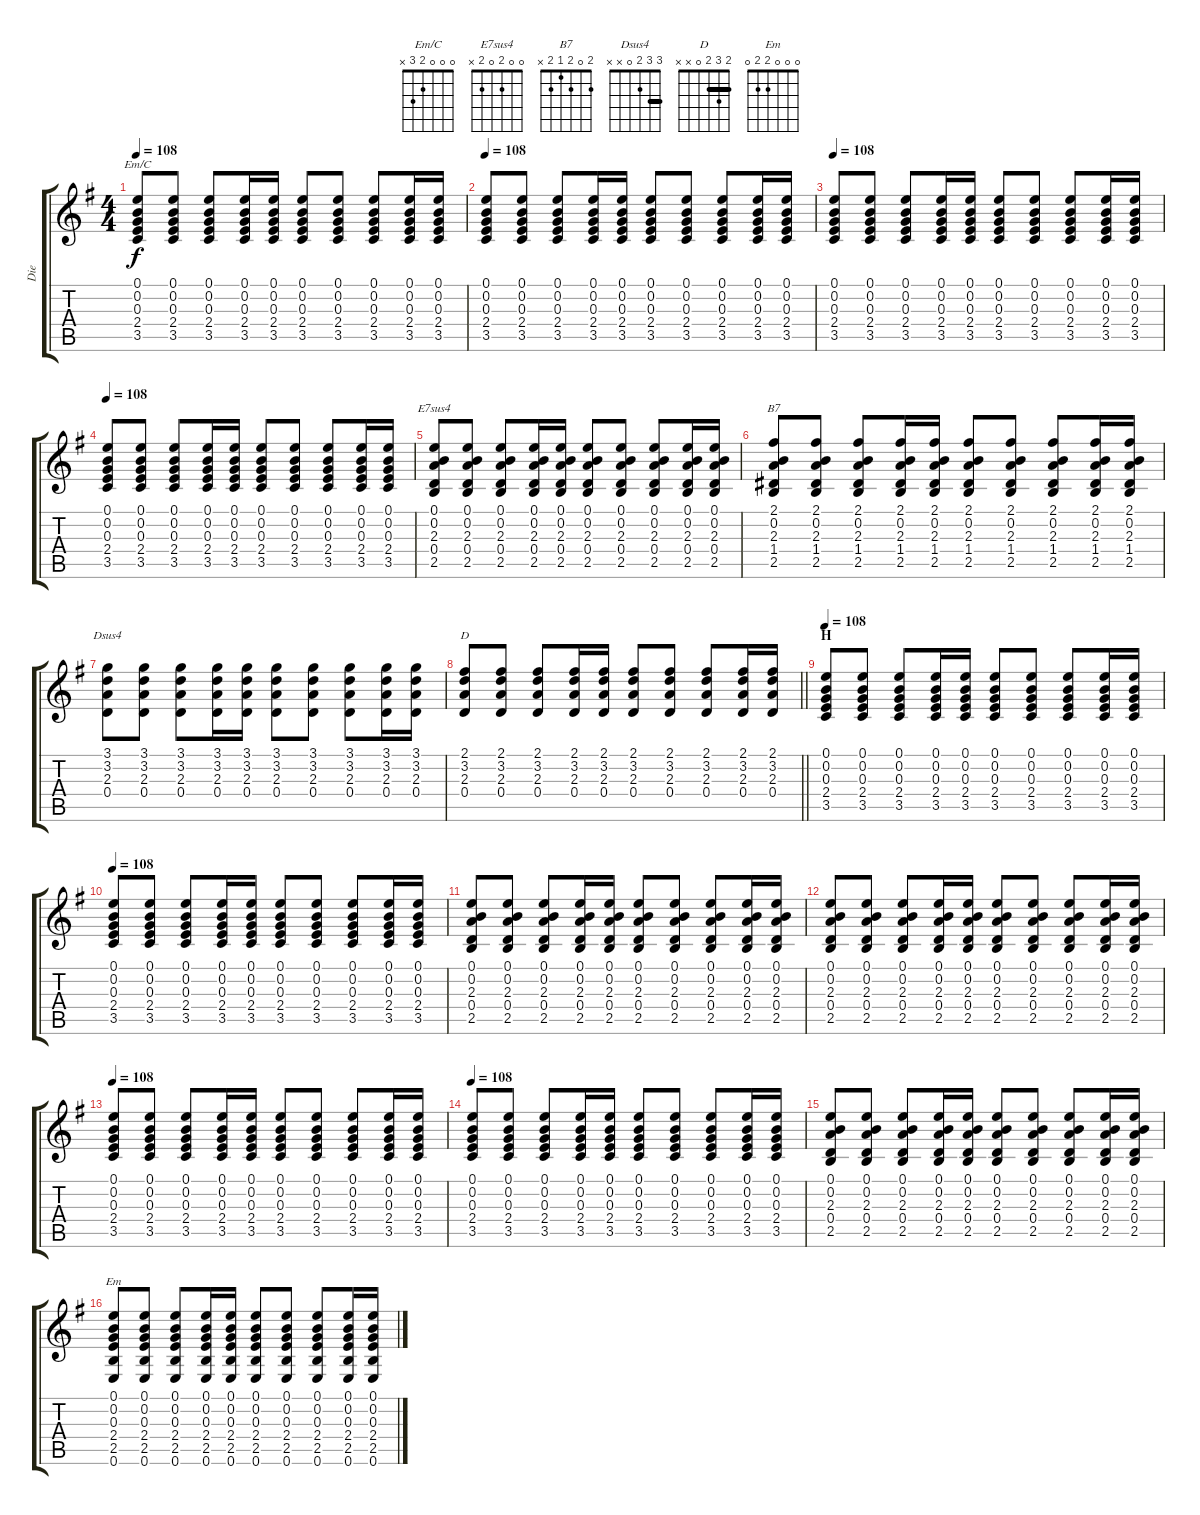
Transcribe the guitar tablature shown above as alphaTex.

\track ("Die" "Die") {instrument acousticguitarsteel}
\staff {score tabs}
\tuning (E4 B3 G3 D3 A2 E2) {hide}
\chord ("Em/C" 0 0 0 2 3 x)
\chord ("E7sus4" 0 0 2 0 2 x)
\chord ("B7" 2 0 2 1 2 x)
\chord ("Dsus4" 3 3 2 0 x x) {barre 3}
\chord ("D" 2 3 2 0 x x) {barre 2}
\chord ("Em" 0 0 0 2 2 0)
\ts (4 4)
\tempo 108
\clef g2
\ks eminor
(0.1 0.2 0.3 2.4 3.5).8{ch "Em/C" dy f} (0.1 0.2 0.3 2.4 3.5).8 (0.1 0.2 0.3 2.4 3.5).8 (0.1 0.2 0.3 2.4 3.5).16 (0.1 0.2 0.3 2.4 3.5).16 (0.1 0.2 0.3 2.4 3.5).8 (0.1 0.2 0.3 2.4 3.5).8 (0.1 0.2 0.3 2.4 3.5).8 (0.1 0.2 0.3 2.4 3.5).16 (0.1 0.2 0.3 2.4 3.5).16 |
\tempo 108
(0.1 0.2 0.3 2.4 3.5).8 (0.1 0.2 0.3 2.4 3.5).8 (0.1 0.2 0.3 2.4 3.5).8 (0.1 0.2 0.3 2.4 3.5).16 (0.1 0.2 0.3 2.4 3.5).16 (0.1 0.2 0.3 2.4 3.5).8 (0.1 0.2 0.3 2.4 3.5).8 (0.1 0.2 0.3 2.4 3.5).8 (0.1 0.2 0.3 2.4 3.5).16 (0.1 0.2 0.3 2.4 3.5).16 |
\tempo 108
(0.1 0.2 0.3 2.4 3.5).8 (0.1 0.2 0.3 2.4 3.5).8 (0.1 0.2 0.3 2.4 3.5).8 (0.1 0.2 0.3 2.4 3.5).16 (0.1 0.2 0.3 2.4 3.5).16 (0.1 0.2 0.3 2.4 3.5).8 (0.1 0.2 0.3 2.4 3.5).8 (0.1 0.2 0.3 2.4 3.5).8 (0.1 0.2 0.3 2.4 3.5).16 (0.1 0.2 0.3 2.4 3.5).16 |
\tempo 108
(0.1 0.2 0.3 2.4 3.5).8 (0.1 0.2 0.3 2.4 3.5).8 (0.1 0.2 0.3 2.4 3.5).8 (0.1 0.2 0.3 2.4 3.5).16 (0.1 0.2 0.3 2.4 3.5).16 (0.1 0.2 0.3 2.4 3.5).8 (0.1 0.2 0.3 2.4 3.5).8 (0.1 0.2 0.3 2.4 3.5).8 (0.1 0.2 0.3 2.4 3.5).16 (0.1 0.2 0.3 2.4 3.5).16 |
(0.1 0.2 2.3 0.4 2.5).8{ch "E7sus4"} (0.1 0.2 2.3 0.4 2.5).8 (0.1 0.2 2.3 0.4 2.5).8 (0.1 0.2 2.3 0.4 2.5).16 (0.1 0.2 2.3 0.4 2.5).16 (0.1 0.2 2.3 0.4 2.5).8 (0.1 0.2 2.3 0.4 2.5).8 (0.1 0.2 2.3 0.4 2.5).8 (0.1 0.2 2.3 0.4 2.5).16 (0.1 0.2 2.3 0.4 2.5).16 |
(2.1 0.2 2.3 1.4 2.5).8{ch "B7"} (2.1 0.2 2.3 1.4 2.5).8 (2.1 0.2 2.3 1.4 2.5).8 (2.1 0.2 2.3 1.4 2.5).16 (2.1 0.2 2.3 1.4 2.5).16 (2.1 0.2 2.3 1.4 2.5).8 (2.1 0.2 2.3 1.4 2.5).8 (2.1 0.2 2.3 1.4 2.5).8 (2.1 0.2 2.3 1.4 2.5).16 (2.1 0.2 2.3 1.4 2.5).16 |
(3.1 3.2 2.3 0.4).8{ch "Dsus4"} (3.1 3.2 2.3 0.4).8 (3.1 3.2 2.3 0.4).8 (3.1 3.2 2.3 0.4).16 (3.1 3.2 2.3 0.4).16 (3.1 3.2 2.3 0.4).8 (3.1 3.2 2.3 0.4).8 (3.1 3.2 2.3 0.4).8 (3.1 3.2 2.3 0.4).16 (3.1 3.2 2.3 0.4).16 |
\barLineRight lightlight
(2.1 3.2 2.3 0.4).8{ch "D"} (2.1 3.2 2.3 0.4).8 (2.1 3.2 2.3 0.4).8 (2.1 3.2 2.3 0.4).16 (2.1 3.2 2.3 0.4).16 (2.1 3.2 2.3 0.4).8 (2.1 3.2 2.3 0.4).8 (2.1 3.2 2.3 0.4).8 (2.1 3.2 2.3 0.4).16 (2.1 3.2 2.3 0.4).16 |
\section ("" "H")
\tempo 108
(0.1 0.2 0.3 2.4 3.5).8 (0.1 0.2 0.3 2.4 3.5).8 (0.1 0.2 0.3 2.4 3.5).8 (0.1 0.2 0.3 2.4 3.5).16 (0.1 0.2 0.3 2.4 3.5).16 (0.1 0.2 0.3 2.4 3.5).8 (0.1 0.2 0.3 2.4 3.5).8 (0.1 0.2 0.3 2.4 3.5).8 (0.1 0.2 0.3 2.4 3.5).16 (0.1 0.2 0.3 2.4 3.5).16 |
\tempo 108
(0.1 0.2 0.3 2.4 3.5).8 (0.1 0.2 0.3 2.4 3.5).8 (0.1 0.2 0.3 2.4 3.5).8 (0.1 0.2 0.3 2.4 3.5).16 (0.1 0.2 0.3 2.4 3.5).16 (0.1 0.2 0.3 2.4 3.5).8 (0.1 0.2 0.3 2.4 3.5).8 (0.1 0.2 0.3 2.4 3.5).8 (0.1 0.2 0.3 2.4 3.5).16 (0.1 0.2 0.3 2.4 3.5).16 |
(0.1 0.2 2.3 0.4 2.5).8 (0.1 0.2 2.3 0.4 2.5).8 (0.1 0.2 2.3 0.4 2.5).8 (0.1 0.2 2.3 0.4 2.5).16 (0.1 0.2 2.3 0.4 2.5).16 (0.1 0.2 2.3 0.4 2.5).8 (0.1 0.2 2.3 0.4 2.5).8 (0.1 0.2 2.3 0.4 2.5).8 (0.1 0.2 2.3 0.4 2.5).16 (0.1 0.2 2.3 0.4 2.5).16 |
(0.1 0.2 2.3 0.4 2.5).8 (0.1 0.2 2.3 0.4 2.5).8 (0.1 0.2 2.3 0.4 2.5).8 (0.1 0.2 2.3 0.4 2.5).16 (0.1 0.2 2.3 0.4 2.5).16 (0.1 0.2 2.3 0.4 2.5).8 (0.1 0.2 2.3 0.4 2.5).8 (0.1 0.2 2.3 0.4 2.5).8 (0.1 0.2 2.3 0.4 2.5).16 (0.1 0.2 2.3 0.4 2.5).16 |
\tempo 108
(0.1 0.2 0.3 2.4 3.5).8 (0.1 0.2 0.3 2.4 3.5).8 (0.1 0.2 0.3 2.4 3.5).8 (0.1 0.2 0.3 2.4 3.5).16 (0.1 0.2 0.3 2.4 3.5).16 (0.1 0.2 0.3 2.4 3.5).8 (0.1 0.2 0.3 2.4 3.5).8 (0.1 0.2 0.3 2.4 3.5).8 (0.1 0.2 0.3 2.4 3.5).16 (0.1 0.2 0.3 2.4 3.5).16 |
\tempo 108
(0.1 0.2 0.3 2.4 3.5).8 (0.1 0.2 0.3 2.4 3.5).8 (0.1 0.2 0.3 2.4 3.5).8 (0.1 0.2 0.3 2.4 3.5).16 (0.1 0.2 0.3 2.4 3.5).16 (0.1 0.2 0.3 2.4 3.5).8 (0.1 0.2 0.3 2.4 3.5).8 (0.1 0.2 0.3 2.4 3.5).8 (0.1 0.2 0.3 2.4 3.5).16 (0.1 0.2 0.3 2.4 3.5).16 |
(0.1 0.2 2.3 0.4 2.5).8 (0.1 0.2 2.3 0.4 2.5).8 (0.1 0.2 2.3 0.4 2.5).8 (0.1 0.2 2.3 0.4 2.5).16 (0.1 0.2 2.3 0.4 2.5).16 (0.1 0.2 2.3 0.4 2.5).8 (0.1 0.2 2.3 0.4 2.5).8 (0.1 0.2 2.3 0.4 2.5).8 (0.1 0.2 2.3 0.4 2.5).16 (0.1 0.2 2.3 0.4 2.5).16 |
(0.1 0.2 0.3 2.4 2.5 0.6).8{ch "Em"} (0.1 0.2 0.3 2.4 2.5 0.6).8 (0.1 0.2 0.3 2.4 2.5 0.6).8 (0.1 0.2 0.3 2.4 2.5 0.6).16 (0.1 0.2 0.3 2.4 2.5 0.6).16 (0.1 0.2 0.3 2.4 2.5 0.6).8 (0.1 0.2 0.3 2.4 2.5 0.6).8 (0.1 0.2 0.3 2.4 2.5 0.6).8 (0.1 0.2 0.3 2.4 2.5 0.6).16 (0.1 0.2 0.3 2.4 2.5 0.6).16
